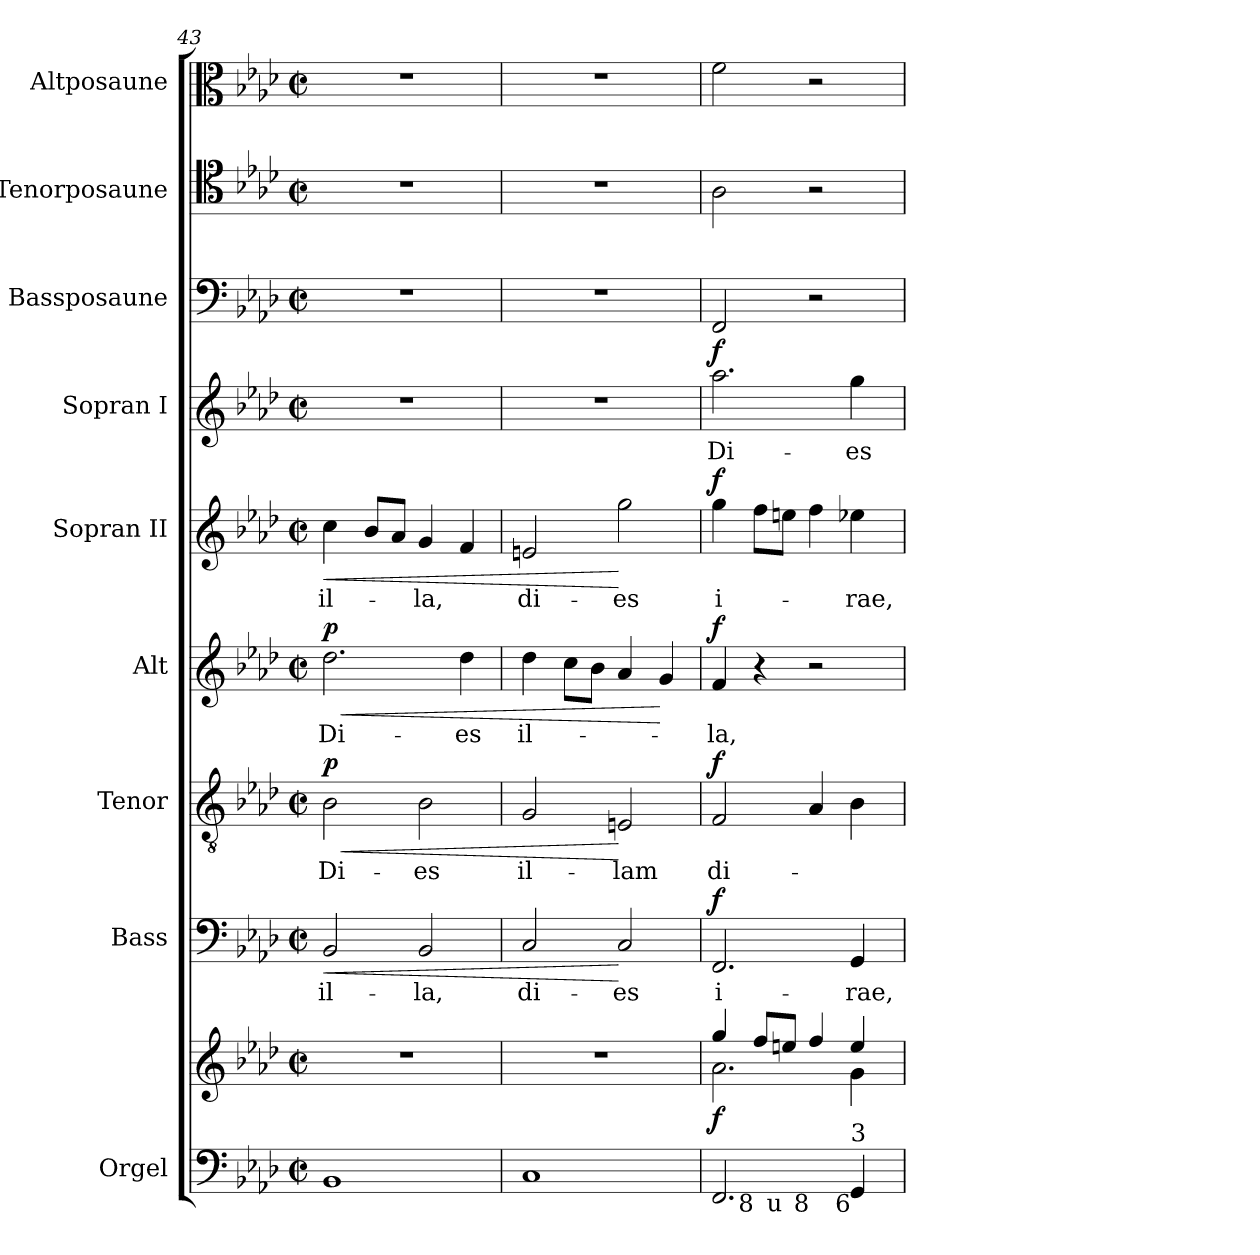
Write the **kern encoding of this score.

**kern	**kern	**dynam	**kern	**text	**dynam	**kern	**text	**dynam	**kern	**text	**dynam	**kern	**text	**dynam	**kern	**text	**dynam	**kern	**kern	**kern
*part9	*part9	*part9	*part8	*part8	*part8	*part7	*part7	*part7	*part6	*part6	*part6	*part5	*part5	*part5	*part4	*part4	*part4	*part3	*part2	*part1
*staff10	*staff9	*staff9/10	*staff8	*staff8	*staff8	*staff7	*staff7	*staff7	*staff6	*staff6	*staff6	*staff5	*staff5	*staff5	*staff4	*staff4	*staff4	*staff3	*staff2	*staff1
*I"Orgel	*	*	*I"Bass	*	*	*I"Tenor	*	*	*I"Alt	*	*	*I"Sopran II	*	*	*I"Sopran I	*	*	*I"Bassposaune	*I"Tenorposaune	*I"Altposaune
*I'Org.	*	*	*I'B.	*	*	*I'T.	*	*	*I'A.	*	*	*I'S.	*	*	*I'S.	*	*	*I'B. Pos.	*I'Pos.	*I'Pos.
!!LO:PB:g=z
*clefF4	*clefG2	*	*clefF4	*	*	*clefGv2	*	*	*clefG2	*	*	*clefG2	*	*	*clefG2	*	*	*clefF4	*clefC4	*clefC3
*	*	*	*	*	*	*ITrd7c12	*	*	*	*	*	*	*	*	*	*	*	*	*	*
*k[b-e-a-d-]	*k[b-e-a-d-]	*	*k[b-e-a-d-]	*	*	*k[b-e-a-d-]	*	*	*k[b-e-a-d-]	*	*	*k[b-e-a-d-]	*	*	*k[b-e-a-d-]	*	*	*k[b-e-a-d-]	*k[b-e-a-d-]	*k[b-e-a-d-]
*f:	*f:	*	*f:	*	*	*f:	*	*	*f:	*	*	*f:	*	*	*f:	*	*	*f:	*f:	*f:
*M2/2	*M2/2	*	*M2/2	*	*	*M2/2	*	*	*M2/2	*	*	*M2/2	*	*	*M2/2	*	*	*M2/2	*M2/2	*M2/2
*met(c|)	*met(c|)	*	*met(c|)	*	*	*met(c|)	*	*	*met(c|)	*	*	*met(c|)	*	*	*met(c|)	*	*	*met(c|)	*met(c|)	*met(c|)
=43	=43	=43	=43	=43	=43	=43	=43	=43	=43	=43	=43	=43	=43	=43	=43	=43	=43	=43	=43	=43
!	!	!	!	!LO:LY:b:color=#000000	!LO:HP:b	!	!	!	!	!	!	!	!	!	!	!	!	!	!	!
!	!	!	!	!	!	!	!LO:LY:b:color=#000000	!LO:HP:b	!	!	!	!	!	!	!	!	!	!	!	!
!	!	!	!	!	!	!	!	!	!	!LO:LY:b:color=#000000	!LO:HP:b	!	!	!	!	!	!	!	!	!
!	!	!	!	!	!	!	!	!	!	!	!	!	!LO:LY:b:color=#000000	!LO:HP:b	!	!	!	!	!	!
1BB-i	1r	.	2BB-i/	il-	<	2BB-i\	Di-	< p	2.dd-i\	Di-	< p	4cci\	il-	<	1r	.	.	1r	1r	1r
.	.	.	.	.	.	.	.	.	.	.	.	8b-i/L	.	.	.	.	.	.	.	.
.	.	.	.	.	.	.	.	.	.	.	.	8a-i/J	.	.	.	.	.	.	.	.
!	!	!	!	!LO:LY:b:color=#000000	!	!	!	!	!	!	!	!	!	!	!	!	!	!	!	!
!	!	!	!	!	!	!	!LO:LY:b:color=#000000	!	!	!	!	!	!	!	!	!	!	!	!	!
!	!	!	!	!	!	!	!	!	!	!	!	!	!LO:LY:b:color=#000000	!	!	!	!	!	!	!
.	.	.	2BB-i/	-la,	.	2BB-i\	-es	.	.	.	.	4gi/	-la,	.	.	.	.	.	.	.
!	!	!	!	!	!	!	!	!	!	!LO:LY:b:color=#000000	!	!	!	!	!	!	!	!	!	!
.	.	.	.	.	.	.	.	.	4dd-i\	-es	.	4fi/	.	.	.	.	.	.	.	.
=44	=44	=44	=44	=44	=44	=44	=44	=44	=44	=44	=44	=44	=44	=44	=44	=44	=44	=44	=44	=44
!	!	!	!	!LO:LY:b:color=#000000	!	!	!	!	!	!	!	!	!	!	!	!	!	!	!	!
!	!	!	!	!	!	!	!LO:LY:b:color=#000000	!	!	!	!	!	!	!	!	!	!	!	!	!
!	!	!	!	!	!	!	!	!	!	!LO:LY:b:color=#000000	!	!	!	!	!	!	!	!	!	!
!	!	!	!	!	!	!	!	!	!	!	!	!	!LO:LY:b:color=#000000	!	!	!	!	!	!	!
1Ci	1r	.	2Ci/	di-	.	2GGi/	il-	.	4dd-i\	il-	.	2eni/	di-	.	1r	.	.	1r	1r	1r
.	.	.	.	.	.	.	.	.	8cci\L	.	.	.	.	.	.	.	.	.	.	.
.	.	.	.	.	.	.	.	.	8b-i\J	.	.	.	.	.	.	.	.	.	.	.
!	!	!	!	!LO:LY:b:color=#000000	!	!	!	!	!	!	!	!	!	!	!	!	!	!	!	!
!	!	!	!	!	!	!	!LO:LY:b:color=#000000	!	!	!	!	!	!	!	!	!	!	!	!	!
!	!	!	!	!	!	!	!	!	!	!	!	!	!LO:LY:b:color=#000000	!	!	!	!	!	!	!
.	.	.	2Ci/	-es	[	2EEni/	-lam	[	4a-i/	.	.	2ggi\	-es	[	.	.	.	.	.	.
.	.	.	.	.	.	.	.	.	4gi/	.	[	.	.	.	.	.	.	.	.	.
=45	=45	=45	=45	=45	=45	=45	=45	=45	=45	=45	=45	=45	=45	=45	=45	=45	=45	=45	=45	=45
*	*^	*	*	*	*	*	*	*	*	*	*	*	*	*	*	*	*	*	*	*
!	!	!	!	!	!LO:LY:b:color=#000000	!	!	!	!	!	!	!	!	!	!	!	!	!	!	!	!
!	!	!	!	!	!	!	!	!LO:LY:b:color=#000000	!	!	!	!	!	!	!	!	!	!	!	!	!
!	!	!	!	!	!	!	!	!	!	!	!LO:LY:b:color=#000000	!	!	!	!	!	!	!	!	!	!
!	!	!	!	!	!	!	!	!	!	!	!	!	!	!LO:LY:b:color=#000000	!	!	!	!	!	!	!
!LO:TX:b:rj:t=9	!	!	!	!	!	!	!	!	!	!	!	!	!	!	!	!	!	!	!	!	!
!	!	!	!	!	!	!	!	!	!	!	!	!	!	!	!	!	!LO:LY:b:color=#000000	!	!	!	!
*^	*	*	*	*	*	*	*	*	*	*	*	*	*	*	*	*	*	*	*	*	*
*	*^	*	*	*	*	*	*	*	*	*	*	*	*	*	*	*	*	*	*	*	*	*
*	*	*^	*	*	*	*	*	*	*	*	*	*	*	*	*	*	*	*	*	*	*	*	*
2.FFi/	4ryy	4.ryy	2ryy	4ggi/	2.a-i\	f	2.FFi/	i-	f	2FFi/	di-	f	4fi/	-la,	f	4ggi\	i-	f	2.aa-i\	Di-	f	2FFi/	2A-i\	2fi\
!	!LO:TX:b:rj:t=8	!	!	!	!	!	!	!	!	!	!	!	!	!	!	!	!	!	!	!	!	!	!	!
.	2.ryy	.	.	8ffi/L	.	.	.	.	.	.	.	.	4r	.	.	8ffi\L	.	.	.	.	.	.	.	.
!	!	!LO:TX:b:rj:t=u	!	!	!	!	!	!	!	!	!	!	!	!	!	!	!	!	!	!	!	!	!	!
.	.	2ryy	.	8eeni/J	.	.	.	.	.	.	.	.	.	.	.	8eeni\J	.	.	.	.	.	.	.	.
!	!	!	!LO:TX:b:rj:t=8	!	!	!	!	!	!	!	!	!	!	!	!	!	!	!	!	!	!	!	!	!
.	.	.	2ryy	4ffi/	.	.	.	.	.	4AA-i/	.	.	2r	.	.	4ffi\	.	.	.	.	.	2r	2r	2r
!	!	!	!	!	!	!	!	!LO:LY:b:color=#000000	!	!	!	!	!	!	!	!	!	!	!	!	!	!	!	!
!	!	!	!	!	!	!	!	!	!	!	!	!	!	!	!	!	!LO:LY:b:color=#000000	!	!	!	!	!	!	!
!LO:TX:b:rj:t=6	!	!	!	!	!	!	!	!	!	!	!	!	!	!	!	!	!	!	!	!	!	!	!	!
!LO:TX:t=3	!	!	!	!	!	!	!	!	!	!	!	!	!	!	!	!	!	!	!	!	!	!	!	!
!	!	!	!	!	!	!	!	!	!	!	!	!	!	!	!	!	!	!	!	!LO:LY:b:color=#000000	!	!	!	!
4GGi/	.	.	.	4eei/	4gi\	.	4GGi/	-rae,	.	4BB-i\	.	.	.	.	.	4ee-Xi\	-rae,	.	4ggi\	-es	.	.	.	.
.	.	8ryy	.	.	.	.	.	.	.	.	.	.	.	.	.	.	.	.	.	.	.	.	.	.
*v	*v	*v	*v	*	*	*	*	*	*	*	*	*	*	*	*	*	*	*	*	*	*	*	*	*
*	*v	*v	*	*	*	*	*	*	*	*	*	*	*	*	*	*	*	*	*	*	*
=	=	=	=	=	=	=	=	=	=	=	=	=	=	=	=	=	=	=	=	=
*-	*-	*-	*-	*-	*-	*-	*-	*-	*-	*-	*-	*-	*-	*-	*-	*-	*-	*-	*-	*-
